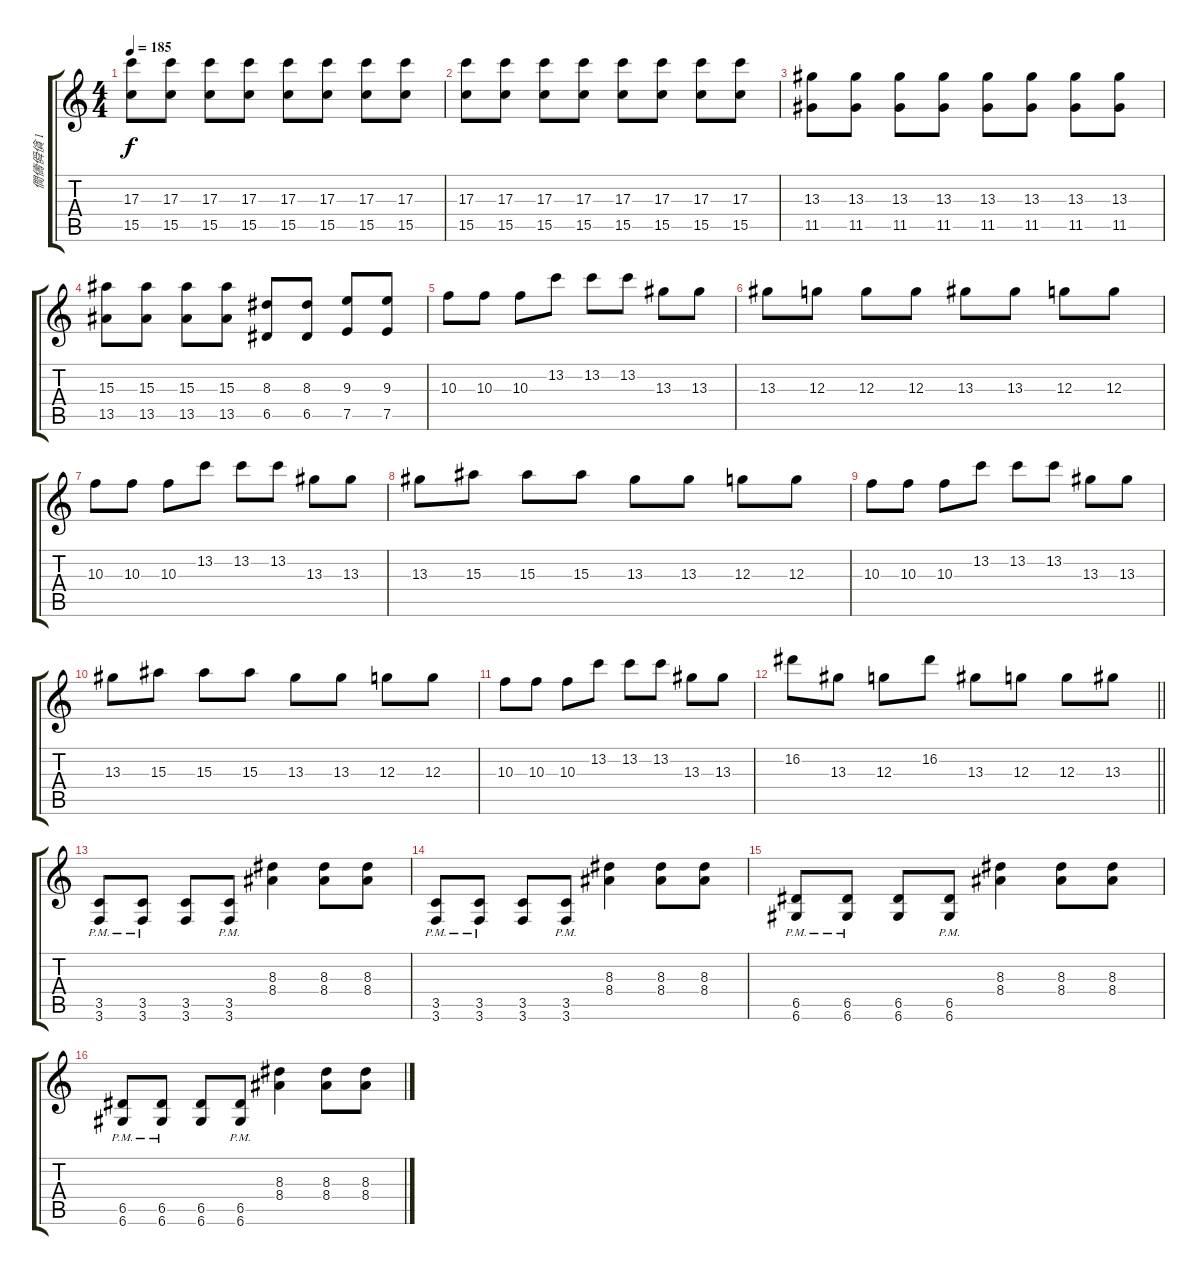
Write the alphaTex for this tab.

\track ("僩儔僢僋 1" "僩儔僢僋 1") {instrument electricguitarclean}
\staff {score tabs}
\tuning (E4 B3 G3 D3 A2 D2) {hide}
\ts (4 4)
\tempo 185
\clef g2
\ks c
(17.3 15.5).8{dy f} (17.3 15.5).8 (17.3 15.5).8 (17.3 15.5).8 (17.3 15.5).8 (17.3 15.5).8 (17.3 15.5).8 (17.3 15.5).8 |
(17.3 15.5).8 (17.3 15.5).8 (17.3 15.5).8 (17.3 15.5).8 (17.3 15.5).8 (17.3 15.5).8 (17.3 15.5).8 (17.3 15.5).8 |
(13.3 11.5).8 (13.3 11.5).8 (13.3 11.5).8 (13.3 11.5).8 (13.3 11.5).8 (13.3 11.5).8 (13.3 11.5).8 (13.3 11.5).8 |
(15.3 13.5).8 (15.3 13.5).8 (15.3 13.5).8 (15.3 13.5).8 (8.3 6.5).8 (8.3 6.5).8 (9.3 7.5).8 (9.3 7.5).8 |
10.3.8 10.3.8 10.3.8 13.2.8 13.2.8 13.2.8 13.3.8 13.3.8 |
13.3.8 12.3.8 12.3.8 12.3.8 13.3.8 13.3.8 12.3.8 12.3.8 |
10.3.8 10.3.8 10.3.8 13.2.8 13.2.8 13.2.8 13.3.8 13.3.8 |
13.3.8 15.3.8 15.3.8 15.3.8 13.3.8 13.3.8 12.3.8 12.3.8 |
10.3.8 10.3.8 10.3.8 13.2.8 13.2.8 13.2.8 13.3.8 13.3.8 |
13.3.8 15.3.8 15.3.8 15.3.8 13.3.8 13.3.8 12.3.8 12.3.8 |
10.3.8 10.3.8 10.3.8 13.2.8 13.2.8 13.2.8 13.3.8 13.3.8 |
\barLineRight lightlight
16.2.8 13.3.8 12.3.8 16.2.8 13.3.8 12.3.8 12.3.8 13.3.8 |
(3.5{pm} 3.6{pm}).8 (3.5{pm} 3.6{pm}).8 (3.5 3.6).8 (3.5{pm} 3.6{pm}).8 (8.3 8.4).4 (8.3 8.4).8 (8.3 8.4).8 |
(3.5{pm} 3.6{pm}).8 (3.5{pm} 3.6{pm}).8 (3.5 3.6).8 (3.5{pm} 3.6{pm}).8 (8.3 8.4).4 (8.3 8.4).8 (8.3 8.4).8 |
(6.5{pm} 6.6{pm}).8 (6.5{pm} 6.6{pm}).8 (6.5 6.6).8 (6.5{pm} 6.6{pm}).8 (8.3 8.4).4 (8.3 8.4).8 (8.3 8.4).8 |
(6.5{pm} 6.6{pm}).8 (6.5{pm} 6.6{pm}).8 (6.5 6.6).8 (6.5{pm} 6.6{pm}).8 (8.3 8.4).4 (8.3 8.4).8 (8.3 8.4).8
